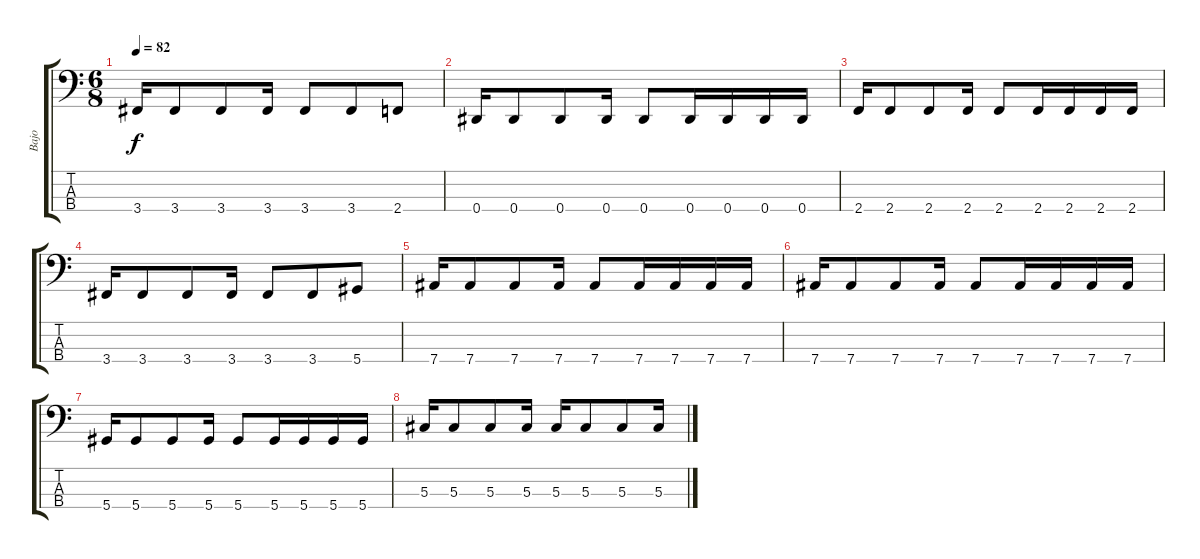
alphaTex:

\track ("Bajo" "Bajo") {instrument electricbassfinger}
\staff {score tabs}
\tuning (Gb2 Db2 Ab1 Eb1) {hide}
\ts (6 8)
\tempo 82
\clef f4
\ks c
3.4.16{dy f} 3.4.8 3.4.8 3.4.16 3.4.8 3.4.8 2.4.8 |
0.4.16{volume 4} 0.4.8 0.4.8 0.4.16 0.4.8 0.4.16 0.4.16 0.4.16 0.4.16 |
2.4.16 2.4.8 2.4.8 2.4.16 2.4.8 2.4.16 2.4.16 2.4.16 2.4.16 |
3.4.16 3.4.8 3.4.8 3.4.16 3.4.8 3.4.8 5.4.8 |
7.4.16 7.4.8 7.4.8 7.4.16 7.4.8 7.4.16 7.4.16 7.4.16 7.4.16 |
7.4.16 7.4.8 7.4.8 7.4.16 7.4.8 7.4.16 7.4.16 7.4.16 7.4.16 |
5.4.16{volume 0} 5.4.8 5.4.8 5.4.16 5.4.8 5.4.16 5.4.16 5.4.16 5.4.16 |
5.3.16 5.3.8 5.3.8 5.3.16 5.3.16 5.3.8 5.3.8 5.3.16
